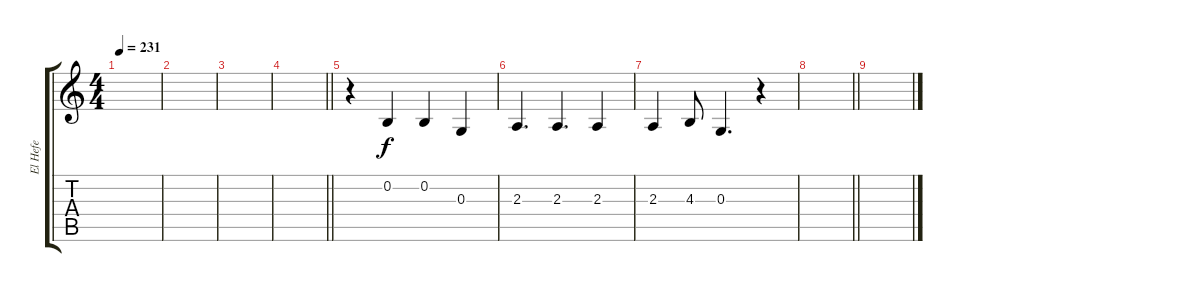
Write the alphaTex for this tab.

\track ("El Hefe" "El Hefe") {instrument sopranosax}
\staff {score tabs}
\tuning (E4 B3 G3 D3 A2 E2) {hide}
\ts (4 4)
\tempo 231
\clef g2
\ks c
|
|
|
\barLineRight lightlight
|
\section ("" "")
r.4{instrument sopranosax} 0.2.4 0.2.4 0.3.4 |
2.3.4{d} 2.3.4{d} 2.3.4 |
2.3.4 4.3.8 0.3.4{d} r.4 |
\barLineRight lightlight
|
\section ("" "")
